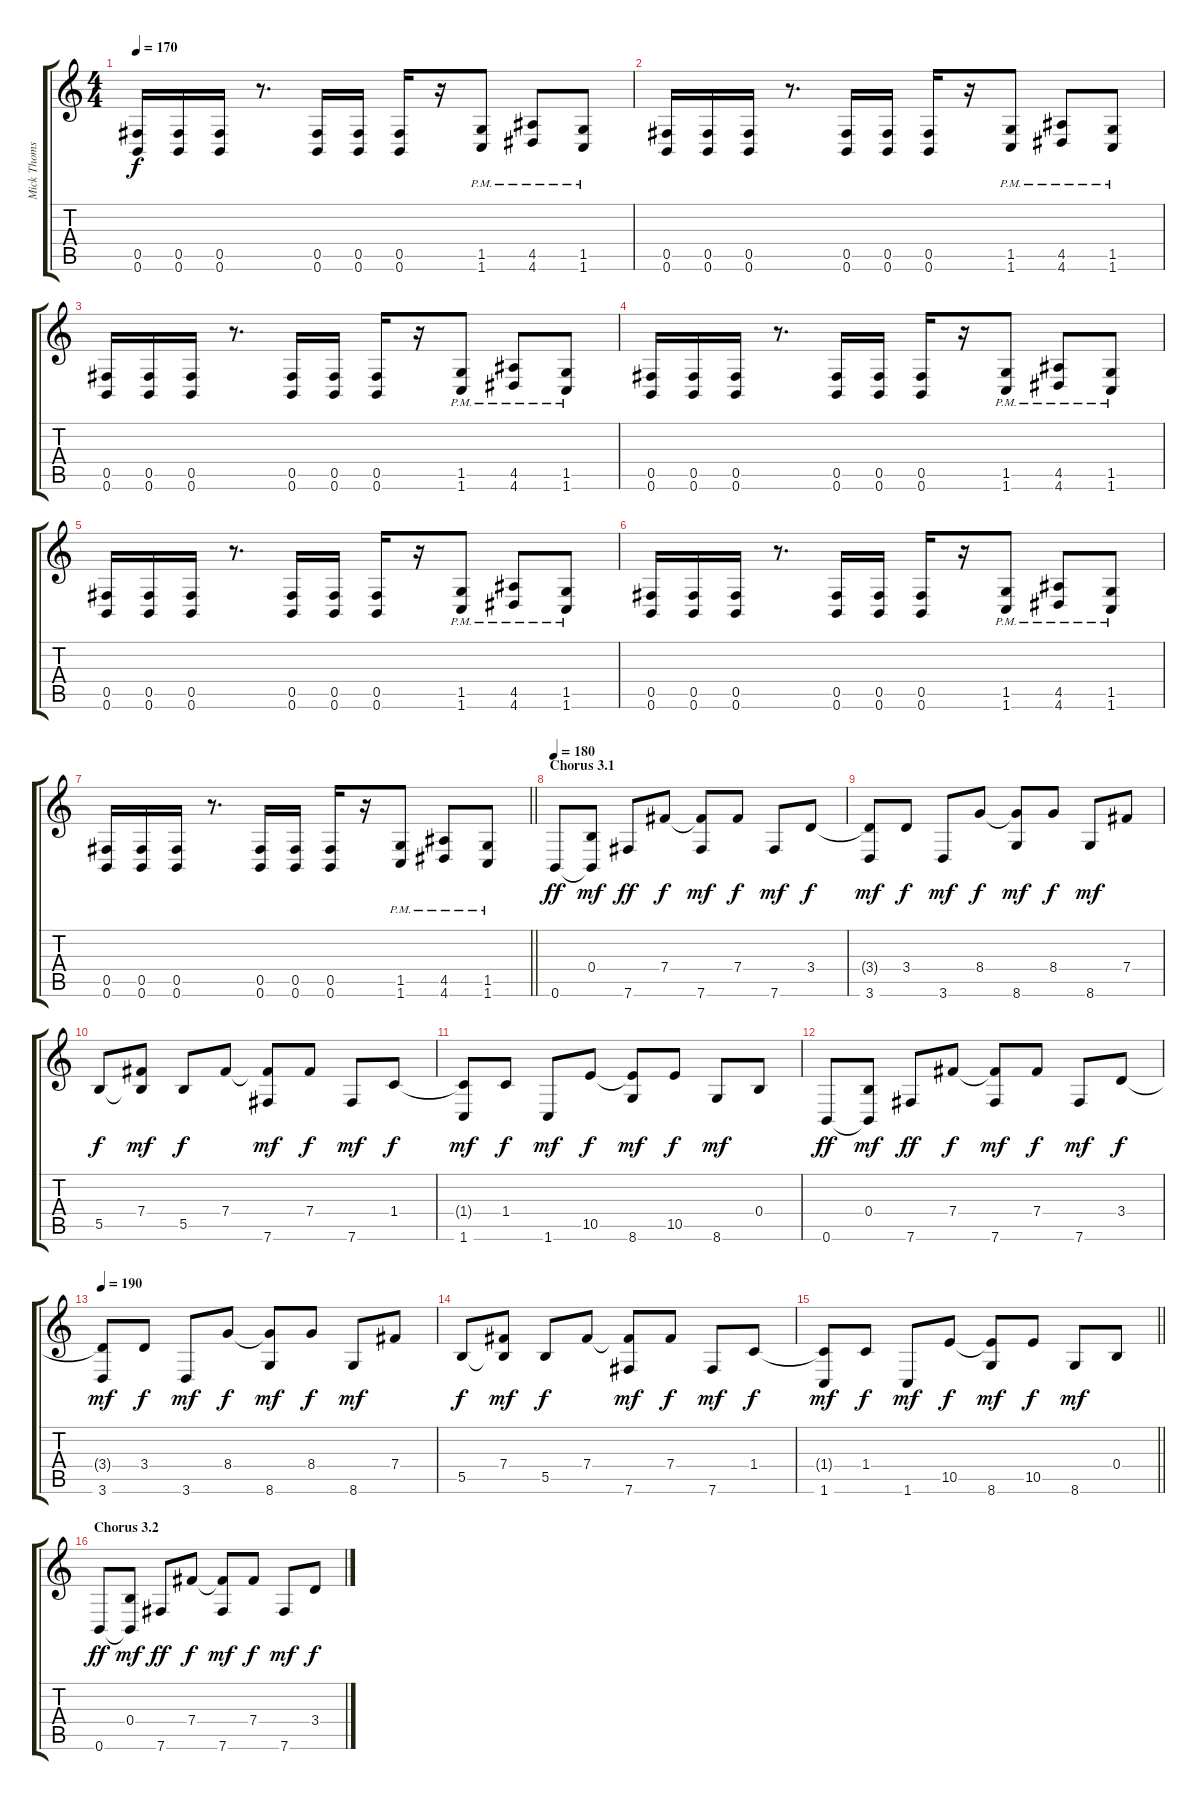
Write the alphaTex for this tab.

\track ("Mick Thomson" "Mick Thoms") {instrument distortionguitar}
\staff {score tabs}
\tuning (Db4 Ab3 E3 B2 Gb2 B1) {hide}
\ts (4 4)
\tempo 170
\clef g2
\ks c
(0.5 0.6).16{dy f} (0.5 0.6).16 (0.5 0.6).16 r.8{d} (0.5 0.6).16 (0.5 0.6).16 (0.5 0.6).16 r.16 (1.5{pm} 1.6{pm}).8 (4.5{pm} 4.6{pm}).8 (1.5{pm} 1.6{pm}).8 |
(0.5 0.6).16 (0.5 0.6).16 (0.5 0.6).16 r.8{d} (0.5 0.6).16 (0.5 0.6).16 (0.5 0.6).16 r.16 (1.5{pm} 1.6{pm}).8 (4.5{pm} 4.6{pm}).8 (1.5{pm} 1.6{pm}).8 |
(0.5 0.6).16 (0.5 0.6).16 (0.5 0.6).16 r.8{d} (0.5 0.6).16 (0.5 0.6).16 (0.5 0.6).16 r.16 (1.5{pm} 1.6{pm}).8 (4.5{pm} 4.6{pm}).8 (1.5{pm} 1.6{pm}).8 |
(0.5 0.6).16 (0.5 0.6).16 (0.5 0.6).16 r.8{d} (0.5 0.6).16 (0.5 0.6).16 (0.5 0.6).16 r.16 (1.5{pm} 1.6{pm}).8 (4.5{pm} 4.6{pm}).8 (1.5{pm} 1.6{pm}).8 |
(0.5 0.6).16 (0.5 0.6).16 (0.5 0.6).16 r.8{d} (0.5 0.6).16 (0.5 0.6).16 (0.5 0.6).16 r.16 (1.5{pm} 1.6{pm}).8 (4.5{pm} 4.6{pm}).8 (1.5{pm} 1.6{pm}).8 |
(0.5 0.6).16 (0.5 0.6).16 (0.5 0.6).16 r.8{d} (0.5 0.6).16 (0.5 0.6).16 (0.5 0.6).16 r.16 (1.5{pm} 1.6{pm}).8 (4.5{pm} 4.6{pm}).8 (1.5{pm} 1.6{pm}).8 |
\barLineRight lightlight
(0.5 0.6).16 (0.5 0.6).16 (0.5 0.6).16 r.8{d} (0.5 0.6).16 (0.5 0.6).16 (0.5 0.6).16 r.16 (1.5{pm} 1.6{pm}).8 (4.5{pm} 4.6{pm}).8 (1.5{pm} 1.6{pm}).8 |
\section ("" "Chorus 3.1")
\tempo 180
0.6.8{dy ff} (0.4 0.6{t}).8{dy mf} 7.6.8{dy ff} 7.4.8{dy f} (7.4{t} 7.6).8{dy mf} 7.4.8{dy f} 7.6.8{dy mf} 3.4.8{dy f} |
(3.4{t} 3.6).8{dy mf} 3.4.8{dy f} 3.6.8{dy mf} 8.4.8{dy f} (8.4{t} 8.6).8{dy mf} 8.4.8{dy f} 8.6.8{dy mf} 7.4.8 |
5.5.8{dy f} (7.4 5.5{t}).8{dy mf} 5.5.8{dy f} 7.4.8 (7.4{t} 7.6).8{dy mf} 7.4.8{dy f} 7.6.8{dy mf} 1.4.8{dy f} |
(1.4{t} 1.6).8{dy mf} 1.4.8{dy f} 1.6.8{dy mf} 10.5.8{dy f} (10.5{t} 8.6).8{dy mf} 10.5.8{dy f} 8.6.8{dy mf} 0.4.8 |
0.6.8{dy ff} (0.4 0.6{t}).8{dy mf} 7.6.8{dy ff} 7.4.8{dy f} (7.4{t} 7.6).8{dy mf} 7.4.8{dy f} 7.6.8{dy mf} 3.4.8{dy f} |
\tempo 190
(3.4{t} 3.6).8{dy mf} 3.4.8{dy f} 3.6.8{dy mf} 8.4.8{dy f} (8.4{t} 8.6).8{dy mf} 8.4.8{dy f} 8.6.8{dy mf} 7.4.8 |
5.5.8{dy f} (7.4 5.5{t}).8{dy mf} 5.5.8{dy f} 7.4.8 (7.4{t} 7.6).8{dy mf} 7.4.8{dy f} 7.6.8{dy mf} 1.4.8{dy f} |
\barLineRight lightlight
(1.4{t} 1.6).8{dy mf} 1.4.8{dy f} 1.6.8{dy mf} 10.5.8{dy f} (10.5{t} 8.6).8{dy mf} 10.5.8{dy f} 8.6.8{dy mf} 0.4.8 |
\section ("" "Chorus 3.2")
0.6.8{dy ff} (0.4 0.6{t}).8{dy mf} 7.6.8{dy ff} 7.4.8{dy f} (7.4{t} 7.6).8{dy mf} 7.4.8{dy f} 7.6.8{dy mf} 3.4.8{dy f}
